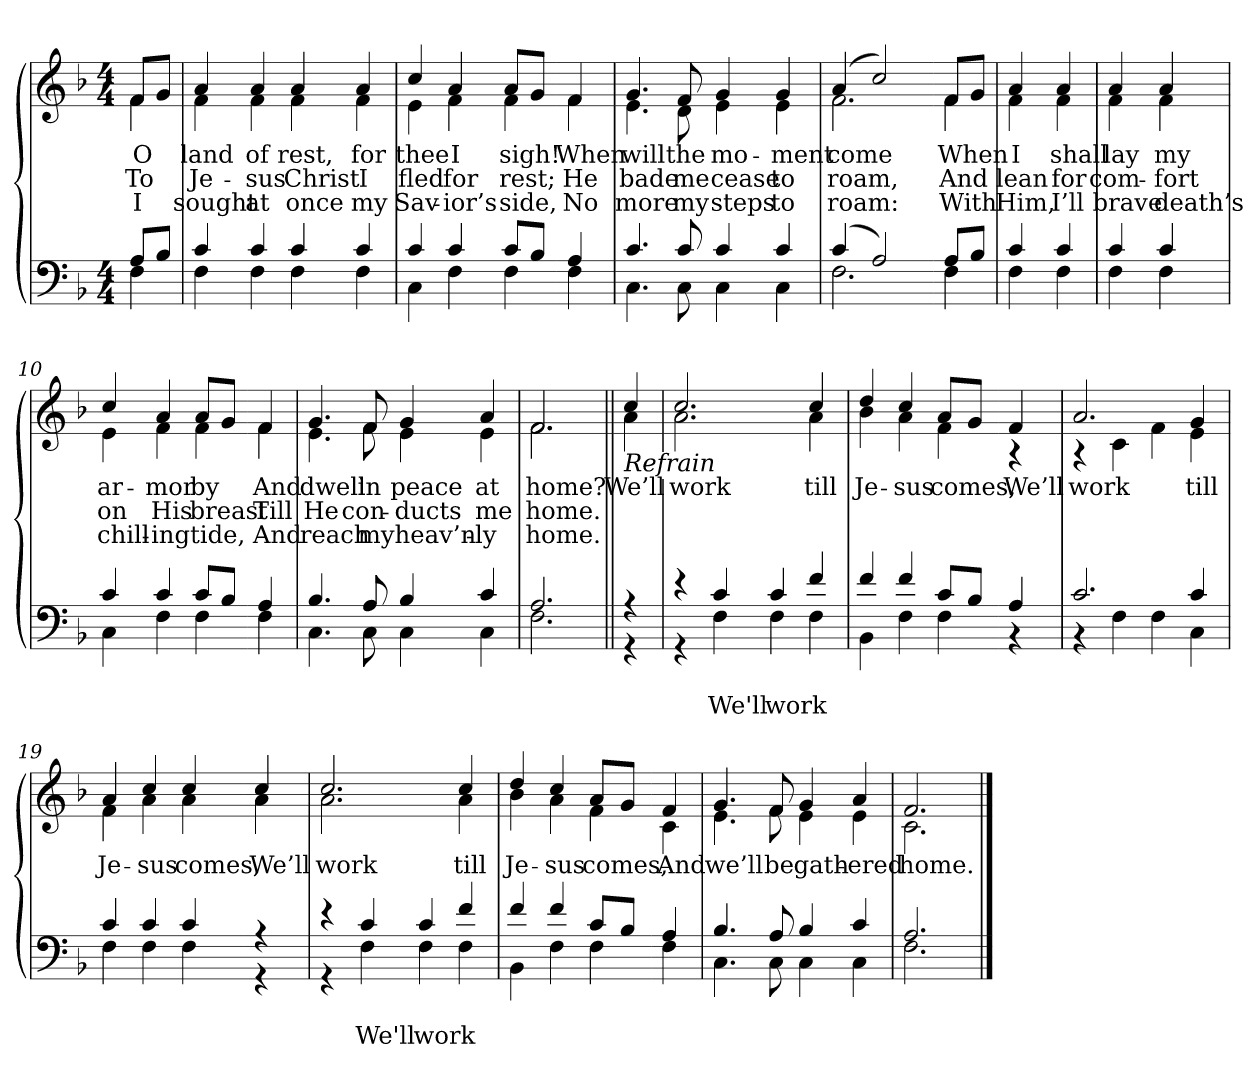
**kern	**text	**text	**kern	**text	**text	**text
*part2	*part2	*part2	*part1	*part1	*part1	*part1
*staff2	*staff2	*staff2	*staff1	*staff1	*staff1	*staff1
*clefF4	*	*	*clefG2	*	*	*
*k[b-]	*	*	*k[b-]	*	*	*
*M4/4	*	*	*M4/4	*	*	*
=1	=1	=1	=1	=1	=1	=1
*^	*	*	*	*	*	*
!	!	!	!	!LO:TX:b:i:t=Verse	!	!	!
!	!	!	!	!	!LO:LY:b	!LO:LY:b	!LO:LY:b
*	*	*	*	*^	*	*	*
8A/L	4F\	.	.	8f/L	4f\	O	To	I
8B-/J	.	.	.	8g/J	.	.	.	.
=2	=2	=2	=2	=2	=2	=2	=2	=2
!	!	!	!	!	!	!LO:LY:b	!LO:LY:b	!LO:LY:b
4c/	4F\	.	.	4a/	4f\	land	Je-	sought
!	!	!	!	!	!	!LO:LY:b	!LO:LY:b	!LO:LY:b
4c/	4F\	.	.	4a/	4f\	of	-sus	at
!	!	!	!	!	!	!LO:LY:b	!LO:LY:b	!LO:LY:b
4c/	4F\	.	.	4a/	4f\	rest,	Christ	once
!	!	!	!	!	!	!LO:LY:b	!LO:LY:b	!LO:LY:b
4c/	4F\	.	.	4a/	4f\	for	I	my
=3	=3	=3	=3	=3	=3	=3	=3	=3
!	!	!	!	!	!	!LO:LY:b	!LO:LY:b	!LO:LY:b
4c/	4C\	.	.	4cc/	4e\	thee	fled	Sav-
!	!	!	!	!	!	!LO:LY:b	!LO:LY:b	!LO:LY:b
4c/	4F\	.	.	4a/	4f\	I	for	-ior’s
!	!	!	!	!	!	!LO:LY:b	!LO:LY:b	!LO:LY:b
8c/L	4F\	.	.	8a/L	4f\	sigh!	rest;	side,
8B-/J	.	.	.	8g/J	.	.	.	.
!!LO:LB:g=z	!!
=4-	=4-	=4-	=4-	=4-	=4-	=4-	=4-	=4-
!	!	!	!	!	!	!LO:LY:b	!LO:LY:b	!LO:LY:b
4A/	4F\	.	.	4f/	4f\	When	He	No
=5	=5	=5	=5	=5	=5	=5	=5	=5
!	!	!	!	!	!	!LO:LY:b	!LO:LY:b	!LO:LY:b
4.c/	4.C\	.	.	4.g/	4.e\	will	bade	more
!	!	!	!	!	!	!LO:LY:b	!LO:LY:b	!LO:LY:b
8c/	8C\	.	.	8f/	8d\	the	me	my
!	!	!	!	!	!	!LO:LY:b	!LO:LY:b	!LO:LY:b
4c/	4C\	.	.	4g/	4e\	mo-	cease	steps
!	!	!	!	!	!	!LO:LY:b	!LO:LY:b	!LO:LY:b
4c/	4C\	.	.	4g/	4e\	-ment	to	to
=6	=6	=6	=6	=6	=6	=6	=6	=6
!	!	!	!	!	!	!LO:LY:b	!LO:LY:b	!LO:LY:b
(>4c/	2.F\	.	.	(>4a/	2.f\	come	roam,	roam:
2A/)	.	.	.	2cc/)	.	.	.	.
!!LO:LB:g=z	!!
=7-	=7-	=7-	=7-	=7-	=7-	=7-	=7-	=7-
!	!	!	!	!	!	!LO:LY:b	!LO:LY:b	!LO:LY:b
8A/L	4F\	.	.	8f/L	4f\	When	And	With
8B-/J	.	.	.	8g/J	.	.	.	.
=8	=8	=8	=8	=8	=8	=8	=8	=8
!	!	!	!	!	!	!LO:LY:b	!LO:LY:b	!LO:LY:b
4c/	4F\	.	.	4a/	4f\	I	lean	Him,
!	!	!	!	!	!	!LO:LY:b	!LO:LY:b	!LO:LY:b
4c/	4F\	.	.	4a/	4f\	shall	for	I’ll
=9	=9	=9	=9	=9	=9	=9	=9	=9
!	!	!	!	!	!	!LO:LY:b	!LO:LY:b	!LO:LY:b
4c/	4F\	.	.	4a/	4f\	lay	com-	brave
!	!	!	!	!	!	!LO:LY:b	!LO:LY:b	!LO:LY:b
4c/	4F\	.	.	4a/	4f\	my	-fort	death’s
=10	=10	=10	=10	=10	=10	=10	=10	=10
!	!	!	!	!	!	!LO:LY:b	!LO:LY:b	!LO:LY:b
4c/	4C\	.	.	4cc/	4e\	ar-	on	chill-
!	!	!	!	!	!	!LO:LY:b	!LO:LY:b	!LO:LY:b
4c/	4F\	.	.	4a/	4f\	-mor	His	-ing
!	!	!	!	!	!	!LO:LY:b	!LO:LY:b	!LO:LY:b
8c/L	4F\	.	.	8a/L	4f\	by	breast	tide,
8B-/J	.	.	.	8g/J	.	.	.	.
!!LO:LB:g=z	!!
=11-	=11-	=11-	=11-	=11-	=11-	=11-	=11-	=11-
!	!	!	!	!	!	!LO:LY:b	!LO:LY:b	!LO:LY:b
4A/	4F\	.	.	4f/	4f\	And	Till	And
=12	=12	=12	=12	=12	=12	=12	=12	=12
!	!	!	!	!	!	!LO:LY:b	!LO:LY:b	!LO:LY:b
4.B-/	4.C\	.	.	4.g/	4.e\	dwell	He	reach
!	!	!	!	!	!	!LO:LY:b	!LO:LY:b	!LO:LY:b
8A/	8C\	.	.	8f/	8f\	in	con-	my
!	!	!	!	!	!	!LO:LY:b	!LO:LY:b	!LO:LY:b
4B-/	4C\	.	.	4g/	4e\	peace	-ducts	heav’n-
!	!	!	!	!	!	!LO:LY:b	!LO:LY:b	!LO:LY:b
4c/	4C\	.	.	4a/	4e\	at	me	-ly
=13	=13	=13	=13	=13	=13	=13	=13	=13
!	!	!	!	!	!	!LO:LY:b	!LO:LY:b	!LO:LY:b
2.A/	2.F\	.	.	2.f/	2.f\	home?	home.	home.
!!LO:LB:g=z	!!
=14||	=14||	=14||	=14||	=14||	=14||	=14||	=14||	=14||
!	!	!	!	!LO:TX:b:i:t=Refrain	!	!	!	!
!	!	!	!	!	!	!LO:LY:b	!	!
4r	4r	.	.	4cc/	4a\	We’ll	.	.
=15	=15	=15	=15	=15	=15	=15	=15	=15
!	!	!	!	!	!	!LO:LY:b	!	!
4r	4r	.	.	2.cc/	2.a\	work	.	.
!	!	!	!LO:LY:b	!	!	!	!	!
4c/	4F\	.	We'll	.	.	.	.	.
!	!	!	!LO:LY:b	!	!	!	!	!
4c/	4F\	.	work	.	.	.	.	.
!	!	!	!	!	!	!LO:LY:b	!	!
4f/	4F\	.	.	4cc/	4a\	till	.	.
=16	=16	=16	=16	=16	=16	=16	=16	=16
!	!	!	!	!	!	!LO:LY:b	!	!
4f/	4BB-\	.	.	4dd/	4b-\	Je-	.	.
!	!	!	!	!	!	!LO:LY:b	!	!
4f/	4F\	.	.	4cc/	4a\	-sus	.	.
!	!	!	!	!	!	!LO:LY:b	!	!
8c/L	4F\	.	.	8a/L	4f\	comes,	.	.
8B-/J	.	.	.	8g/J	.	.	.	.
!!LO:LB:g=z	!!
=17-	=17-	=17-	=17-	=17-	=17-	=17-	=17-	=17-
!	!	!	!	!	!	!LO:LY:b	!	!
4A/	4r	.	.	4f/	4r	We’ll	.	.
=18	=18	=18	=18	=18	=18	=18	=18	=18
!	!	!	!	!	!	!LO:LY:b	!	!
2.c/	4r	.	.	2.a/	4r	work	.	.
.	4F\	.	.	.	4c\	.	.	.
.	4F\	.	.	.	4f\	.	.	.
!	!	!	!	!	!	!LO:LY:b	!	!
4c/	4C\	.	.	4g/	4e\	till	.	.
=19	=19	=19	=19	=19	=19	=19	=19	=19
!	!	!	!	!	!	!LO:LY:b	!	!
4c/	4F\	.	.	4a/	4f\	Je-	.	.
!	!	!	!	!	!	!LO:LY:b	!	!
4c/	4F\	.	.	4cc/	4a\	-sus	.	.
!	!	!	!	!	!	!LO:LY:b	!	!
4c/	4F\	.	.	4cc/	4a\	comes,	.	.
!!LO:LB:g=z	!!
=20-	=20-	=20-	=20-	=20-	=20-	=20-	=20-	=20-
!	!	!	!	!	!	!LO:LY:b	!	!
4r	4r	.	.	4cc/	4a\	We’ll	.	.
=21	=21	=21	=21	=21	=21	=21	=21	=21
!	!	!	!	!	!	!LO:LY:b	!	!
4r	4r	.	.	2.cc/	2.a\	work	.	.
!	!	!	!LO:LY:b	!	!	!	!	!
4c/	4F\	.	We'll	.	.	.	.	.
!	!	!	!LO:LY:b	!	!	!	!	!
4c/	4F\	.	work	.	.	.	.	.
!	!	!	!	!	!	!LO:LY:b	!	!
4f/	4F\	.	.	4cc/	4a\	till	.	.
=22	=22	=22	=22	=22	=22	=22	=22	=22
!	!	!	!	!	!	!LO:LY:b	!	!
4f/	4BB-\	.	.	4dd/	4b-\	Je-	.	.
!	!	!	!	!	!	!LO:LY:b	!	!
4f/	4F\	.	.	4cc/	4a\	-sus	.	.
!	!	!	!	!	!	!LO:LY:b	!	!
8c/L	4F\	.	.	8a/L	4f\	comes,	.	.
8B-/J	.	.	.	8g/J	.	.	.	.
!!LO:LB:g=z	!!
=23-	=23-	=23-	=23-	=23-	=23-	=23-	=23-	=23-
!	!	!	!	!	!	!LO:LY:b	!	!
4A/	4F\	.	.	4f/	4c\	And	.	.
=24	=24	=24	=24	=24	=24	=24	=24	=24
!	!	!	!	!	!	!LO:LY:b	!	!
4.B-/	4.C\	.	.	4.g/	4.e\	we’ll	.	.
!	!	!	!	!	!	!LO:LY:b	!	!
8A/	8C\	.	.	8f/	8f\	be	.	.
!	!	!	!	!	!	!LO:LY:b	!	!
4B-/	4C\	.	.	4g/	4e\	gath-	.	.
!	!	!	!	!	!	!LO:LY:b	!	!
4c/	4C\	.	.	4a/	4e\	-ered	.	.
=25	=25	=25	=25	=25	=25	=25	=25	=25
!	!	!	!	!	!	!LO:LY:b	!	!
2.A/	2.F\	.	.	2.f/	2.c\	home.	.	.
*v	*v	*	*	*	*	*	*	*
*	*	*	*v	*v	*	*	*
==	==	==	==	==	==	==
*-	*-	*-	*-	*-	*-	*-
